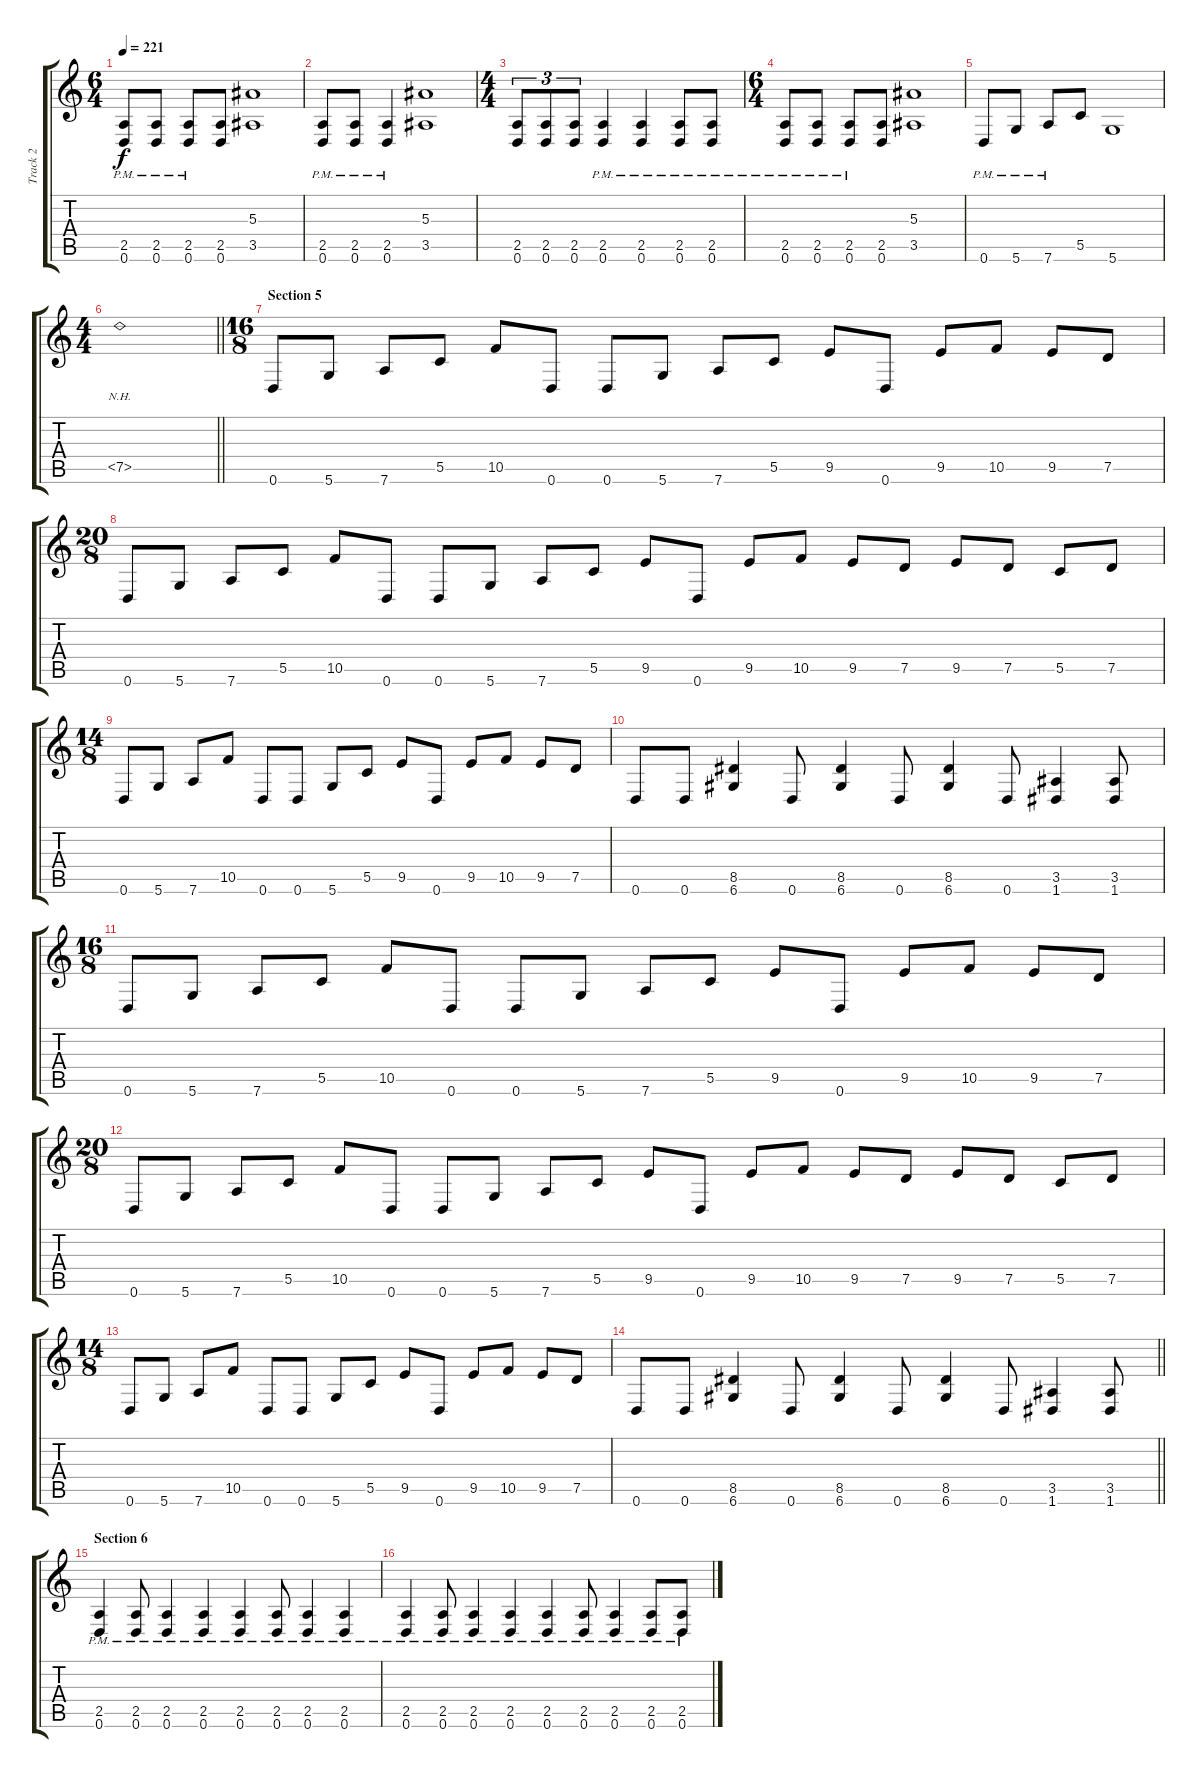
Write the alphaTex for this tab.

\track ("Track 2" "Track 2") {instrument distortionguitar}
\staff {score tabs}
\tuning (D4 A3 F3 C3 G2 D2) {hide}
\ts (6 4)
\tempo 221
\clef g2
\ks c
(2.5 0.6{pm}).8{dy f} (2.5 0.6{pm}).8 (2.5 0.6{pm}).8 (2.5 0.6).8 (5.3 3.5).1 |
(2.5 0.6{pm}).8 (2.5 0.6{pm}).8 (2.5 0.6{pm}).4 (5.3 3.5).1 |
\ts (4 4)
(2.5 0.6).8{tu (3 2)} (2.5 0.6).8{tu (3 2)} (2.5 0.6).8{tu (3 2)} (2.5 0.6{pm}).4 (2.5 0.6{pm}).4 (2.5 0.6{pm}).8 (2.5 0.6{pm}).8 |
\ts (6 4)
(2.5 0.6{pm}).8 (2.5 0.6{pm}).8 (2.5 0.6{pm}).8 (2.5 0.6).8 (5.3 3.5).1 |
0.6{pm}.8 5.6{pm}.8 7.6{pm}.8 5.5.8 5.6.1 |
\ts (4 4)
\barLineRight lightlight
7.5{nh}.1 |
\ts (16 8)
\section ("" "Section 5")
0.6.8 5.6.8 7.6.8 5.5.8 10.5.8 0.6.8 0.6.8 5.6.8 7.6.8 5.5.8 9.5.8 0.6.8 9.5.8 10.5.8 9.5.8 7.5.8 |
\ts (20 8)
0.6.8 5.6.8 7.6.8 5.5.8 10.5.8 0.6.8 0.6.8 5.6.8 7.6.8 5.5.8 9.5.8 0.6.8 9.5.8 10.5.8 9.5.8 7.5.8 9.5.8 7.5.8 5.5.8 7.5.8 |
\ts (14 8)
0.6.8 5.6.8 7.6.8 10.5.8 0.6.8 0.6.8 5.6.8 5.5.8 9.5.8 0.6.8 9.5.8 10.5.8 9.5.8 7.5.8 |
0.6.8 0.6.8 (8.5 6.6).4 0.6.8 (8.5 6.6).4 0.6.8 (8.5 6.6).4 0.6.8 (3.5 1.6).4 (3.5 1.6).8 |
\ts (16 8)
0.6.8 5.6.8 7.6.8 5.5.8 10.5.8 0.6.8 0.6.8 5.6.8 7.6.8 5.5.8 9.5.8 0.6.8 9.5.8 10.5.8 9.5.8 7.5.8 |
\ts (20 8)
0.6.8 5.6.8 7.6.8 5.5.8 10.5.8 0.6.8 0.6.8 5.6.8 7.6.8 5.5.8 9.5.8 0.6.8 9.5.8 10.5.8 9.5.8 7.5.8 9.5.8 7.5.8 5.5.8 7.5.8 |
\ts (14 8)
0.6.8 5.6.8 7.6.8 10.5.8 0.6.8 0.6.8 5.6.8 5.5.8 9.5.8 0.6.8 9.5.8 10.5.8 9.5.8 7.5.8 |
\barLineRight lightlight
0.6.8 0.6.8 (8.5 6.6).4 0.6.8 (8.5 6.6).4 0.6.8 (8.5 6.6).4 0.6.8 (3.5 1.6).4 (3.5 1.6).8 |
\section ("" "Section 6")
(2.5{pm} 0.6{pm}).4 (2.5{pm} 0.6{pm}).8 (2.5{pm} 0.6{pm}).4 (2.5{pm} 0.6{pm}).4 (2.5{pm} 0.6{pm}).4 (2.5{pm} 0.6{pm}).8 (2.5{pm} 0.6{pm}).4 (2.5{pm} 0.6{pm}).4 |
(2.5{pm} 0.6{pm}).4 (2.5{pm} 0.6{pm}).8 (2.5{pm} 0.6{pm}).4 (2.5{pm} 0.6{pm}).4 (2.5{pm} 0.6{pm}).4 (2.5{pm} 0.6{pm}).8 (2.5{pm} 0.6{pm}).4 (2.5{pm} 0.6{pm}).8 (2.5{pm} 0.6{pm}).8
